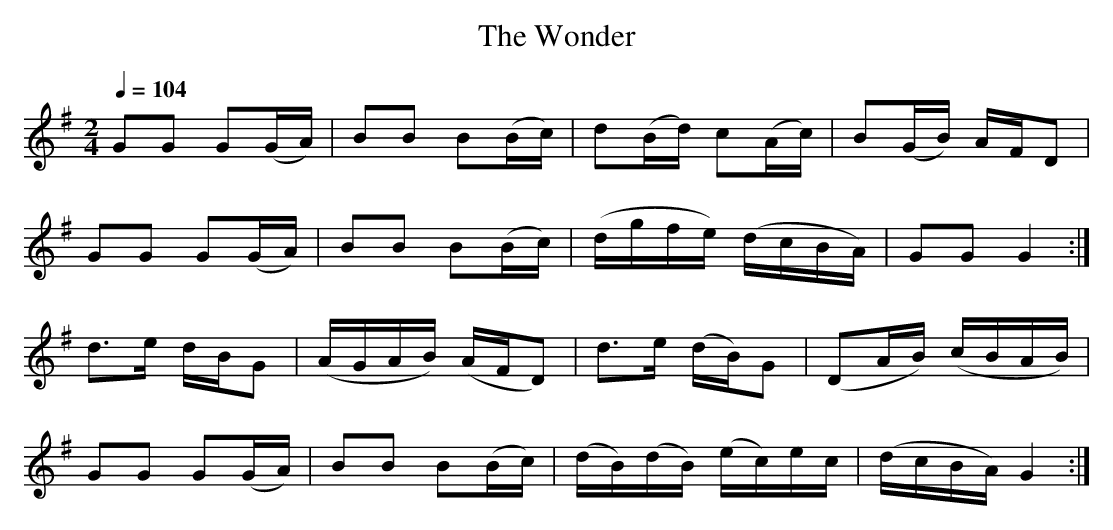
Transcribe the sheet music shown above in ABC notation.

X:1
T:The Wonder
M:2/4
L:1/16
Q:1/4=104
K:G major
G2G2 G2(GA)| B2B2   B2(Bc)| d2`(Bd)  c2(Ac)| B2(GB)  AFD2 |
G2G2 G2(GA)| B2B2   B2(Bc)|(dg``fe) (dc`BA)| G2`G2   G4  :|
d3`e dB`G2 |(AGAB) (AF`D2)| d3```e  (dB)G2 |(D2`AB) (cBAB)|
G2G2 G2(GA)| B2B2   B2(Bc)|(dB)(dB) (ec)ec |(dc`BA)  G4  :|
